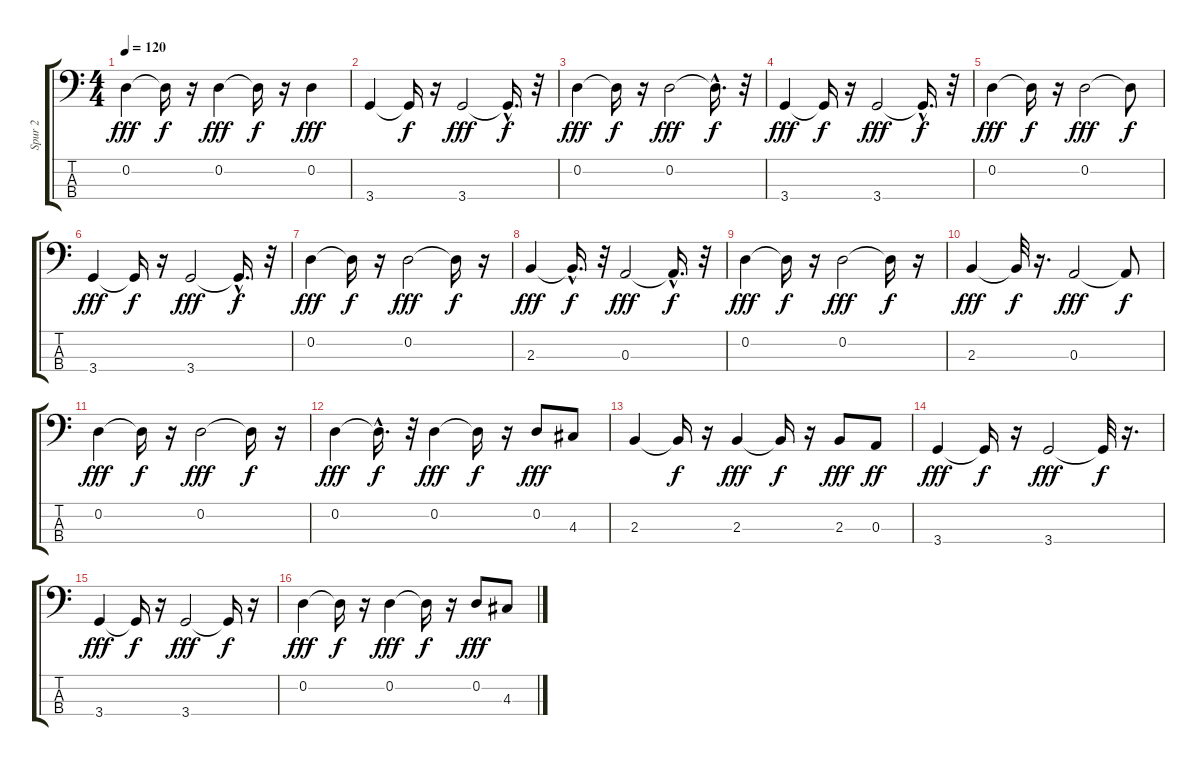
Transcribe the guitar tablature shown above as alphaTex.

\track ("Spur 2" "Spur 2") {instrument fretlessbass}
\staff {score tabs}
\tuning (G2 D2 A1 E1) {hide}
\ts (4 4)
\tempo 120
\clef f4
\ks c
0.2.4{dy fff} 0.2{t}.16{dy f} r.16 0.2.4{dy fff} 0.2{t}.16{dy f} r.16 0.2.4{dy fff} |
3.4.4 3.4{t}.16{dy f} r.16 3.4.2{dy fff} 3.4{hac t}.16{d dy f} r.32 |
0.2.4{dy fff} 0.2{t}.16{dy f} r.16 0.2.2{dy fff} 0.2{hac t}.16{d dy f} r.32 |
3.4.4{dy fff} 3.4{t}.16{dy f} r.16 3.4.2{dy fff} 3.4{hac t}.16{d dy f} r.32 |
0.2.4{dy fff} 0.2{t}.16{dy f} r.16 0.2.2{dy fff} 0.2{t}.8{dy f} |
3.4.4{dy fff} 3.4{t}.16{dy f} r.16 3.4.2{dy fff} 3.4{hac t}.16{d dy f} r.32 |
0.2.4{dy fff} 0.2{t}.16{dy f} r.16 0.2.2{dy fff} 0.2{t}.16{dy f} r.16 |
2.3.4{dy fff} 2.3{hac t}.16{d dy f} r.32 0.3.2{dy fff} 0.3{hac t}.16{d dy f} r.32 |
0.2.4{dy fff} 0.2{t}.16{dy f} r.16 0.2.2{dy fff} 0.2{t}.16{dy f} r.16 |
2.3.4{dy fff} 2.3{t}.32{dy f} r.16{d} 0.3.2{dy fff} 0.3{t}.8{dy f} |
0.2.4{dy fff} 0.2{t}.16{dy f} r.16 0.2.2{dy fff} 0.2{t}.16{dy f} r.16 |
0.2.4{dy fff} 0.2{hac t}.16{d dy f} r.32 0.2.4{dy fff} 0.2{t}.16{dy f} r.16 0.2.8{dy fff} 4.3.8 |
2.3.4 2.3{t}.16{dy f} r.16 2.3.4{dy fff} 2.3{t}.16{dy f} r.16 2.3.8{dy fff} 0.3.8{dy ff} |
3.4.4{dy fff} 3.4{t}.16{dy f} r.16 3.4.2{dy fff} 3.4{t}.32{dy f} r.16{d} |
3.4.4{dy fff} 3.4{t}.16{dy f} r.16 3.4.2{dy fff} 3.4{t}.16{dy f} r.16 |
0.2.4{dy fff} 0.2{t}.16{dy f} r.16 0.2.4{dy fff} 0.2{t}.16{dy f} r.16 0.2.8{dy fff} 4.3.8
